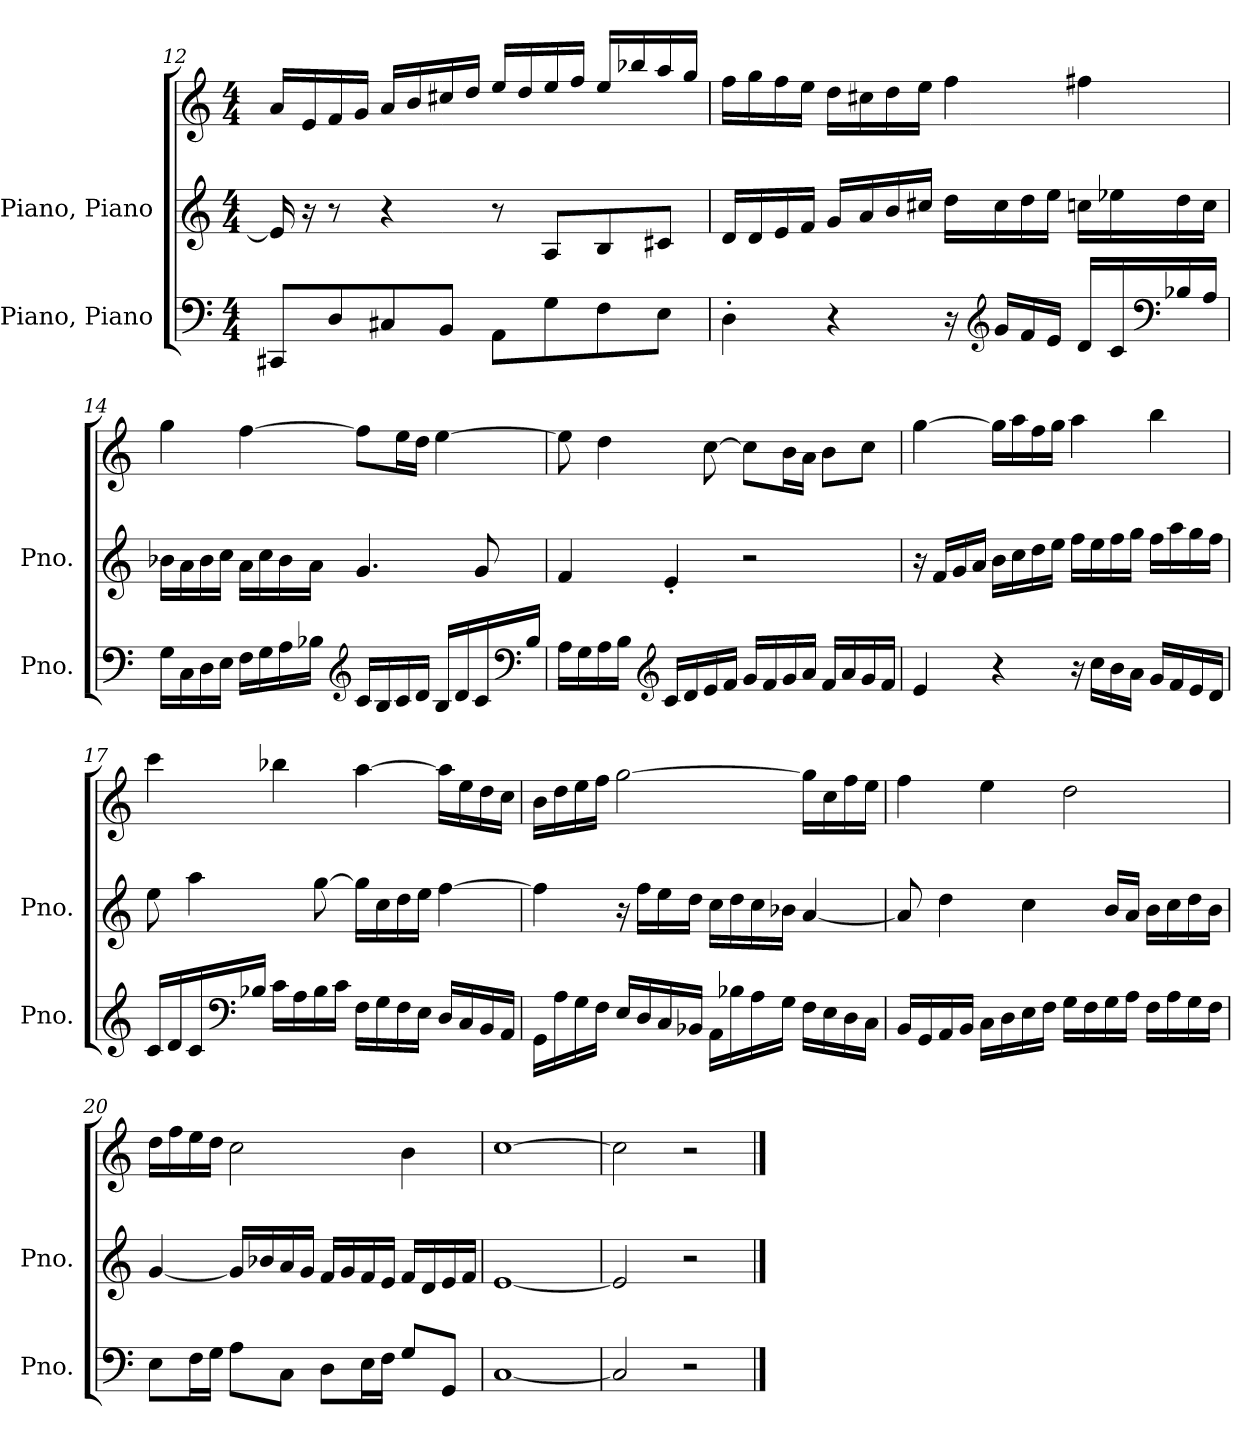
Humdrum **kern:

**kern	**kern	**kern
*part2	*part1	*part1
*staff3	*staff2	*staff1
*I"Piano, Piano	*I"Piano, Piano	*
*I'Pno.	*I'Pno.	*
*clefF4	*clefG2	*clefG2
*k[]	*k[]	*k[]
*M4/4	*M4/4	*M4/4
=12	=12	=12
8CC#X/L	16e/]	16a/LL
.	16r	16e/
8D/	8r	16f/
.	.	16g/JJ
8C#X/	4r	16a/LL
.	.	16b/
8BB/J	.	16cc#X/
.	.	16dd/JJ
8AA\L	8r	16ee/LL
.	.	16dd/
8G\	8A/L	16ee/
.	.	16ff/JJ
8F\	8B/	16ee/LL
.	.	16bb-X/
8E\J	8c#X/J	16aa/
.	.	16gg/JJ
!!LO:LB:g=z
=13	=13	=13
4D'\	16d/LL	16ff\LL
.	16d/	16gg\
.	16e/	16ff\
.	16f/JJ	16ee\JJ
4r	16g/LL	16dd\LL
.	16a/	16cc#X\
.	16b/	16dd\
.	16cc#X/JJ	16ee\JJ
16r	16dd\LL	4ff\
*clefG2	*	*
16g/LL	16cc#\	.
16f/	16dd\	.
16e/JJ	16ee\JJ	.
16d/LL	16ccn\LL	4ff#X\
16c/	16ee-X\	.
*clefF4	*	*
16B-X/	16dd\	.
16A/JJ	16cc\JJ	.
!!LO:LB:g=z
=14	=14	=14
16G\LL	16b-X\LL	4gg\
16C\	16a\	.
16D\	16b-\	.
16E\JJ	16cc\JJ	.
16F\LL	16a\LL	[4ff\
16G\	16cc\	.
16A\	16b-\	.
16B-X\JJ	16a\JJ	.
*clefG2	*	*
16c/LL	4.g/	8ff\L]
16B-/	.	.
16c/	.	16ee\L
16d/JJ	.	16dd\JJ
16B-/LL	.	[4ee\
16d/	.	.
16c/	8g/	.
*clefF4	*	*
16B-/JJ	.	.
=15	=15	=15
16A\LL	4f/	8ee\]
16G\	.	.
16A\	.	4dd\
16B\JJ	.	.
*clefG2	*	*
16c/LL	4e'/	.
16d/	.	.
16e/	.	[8cc\
16f/JJ	.	.
16g/LL	2r	8cc\L]
16f/	.	.
16g/	.	16b\L
16a/JJ	.	16a\JJ
16f/LL	.	8b\L
16a/	.	.
16g/	.	8cc\J
16f/JJ	.	.
!!LO:PB:g=z
=16	=16	=16
4e/	16r	[4gg\
.	16f/LL	.
.	16g/	.
.	16a/JJ	.
4r	16b\LL	16gg\LL]
.	16cc\	16aa\
.	16dd\	16ff\
.	16ee\JJ	16gg\JJ
16r	16ff\LL	4aa\
16cc\LL	16ee\	.
16b\	16ff\	.
16a\JJ	16gg\JJ	.
16g/LL	16ff\LL	4bb\
16f/	16aa\	.
16e/	16gg\	.
16d/JJ	16ff\JJ	.
=17	=17	=17
16c/LL	8ee\	4ccc\
16d/	.	.
16c/	4aa\	.
*clefF4	*	*
16B-X/JJ	.	.
16c\LL	.	4bb-X\
16A\	.	.
16B-\	[8gg\	.
16c\JJ	.	.
16F\LL	16gg\LL]	[4aa\
16G\	16cc\	.
16F\	16dd\	.
16E\JJ	16ee\JJ	.
16D/LL	[4ff\	16aa\LL]
16C/	.	16ee\
16BB/	.	16dd\
16AA/JJ	.	16cc\JJ
!!LO:LB:g=z
=18	=18	=18
16GG\LL	4ff\]	16b\LL
16A\	.	16dd\
16G\	.	16ee\
16F\JJ	.	16ff\JJ
16E/LL	16r	[2gg\
16D/	16ff\LL	.
16C/	16ee\	.
16BB-X/JJ	16dd\JJ	.
16AA\LL	16cc\LL	.
16B-X\	16dd\	.
16A\	16cc\	.
16G\JJ	16b-X\JJ	.
16F\LL	[4a/	16gg\LL]
16E\	.	16cc\
16D\	.	16ff\
16C\JJ	.	16ee\JJ
=19	=19	=19
16BB/LL	8a/]	4ff\
16GG/	.	.
16AA/	4dd\	.
16BB/JJ	.	.
16C\LL	.	4ee\
16D\	.	.
16E\	4cc\	.
16F\JJ	.	.
16G\LL	.	2dd\
16F\	.	.
16G\	16b/LL	.
16A\JJ	16a/JJ	.
16F\LL	16b\LL	.
16A\	16cc\	.
16G\	16dd\	.
16F\JJ	16b\JJ	.
!!LO:LB:g=z
=20	=20	=20
8E\L	[4g/	16dd\LL
.	.	16ff\
16F\L	.	16ee\
16G\JJ	.	16dd\JJ
8A\L	16g/LL]	2cc\
.	16b-X/	.
8C\J	16a/	.
.	16g/JJ	.
8D\L	16f/LL	.
.	16g/	.
16E\L	16f/	.
16F\JJ	16e/JJ	.
8G/L	16f/LL	4b\
.	16d/	.
8GG/J	16e/	.
.	16f/JJ	.
=21	=21	=21
[1C	[1e	[1cc
=22	=22	=22
2C/]	2e/]	2cc\]
2r	2r	2r
==	==	==
*-	*-	*-
